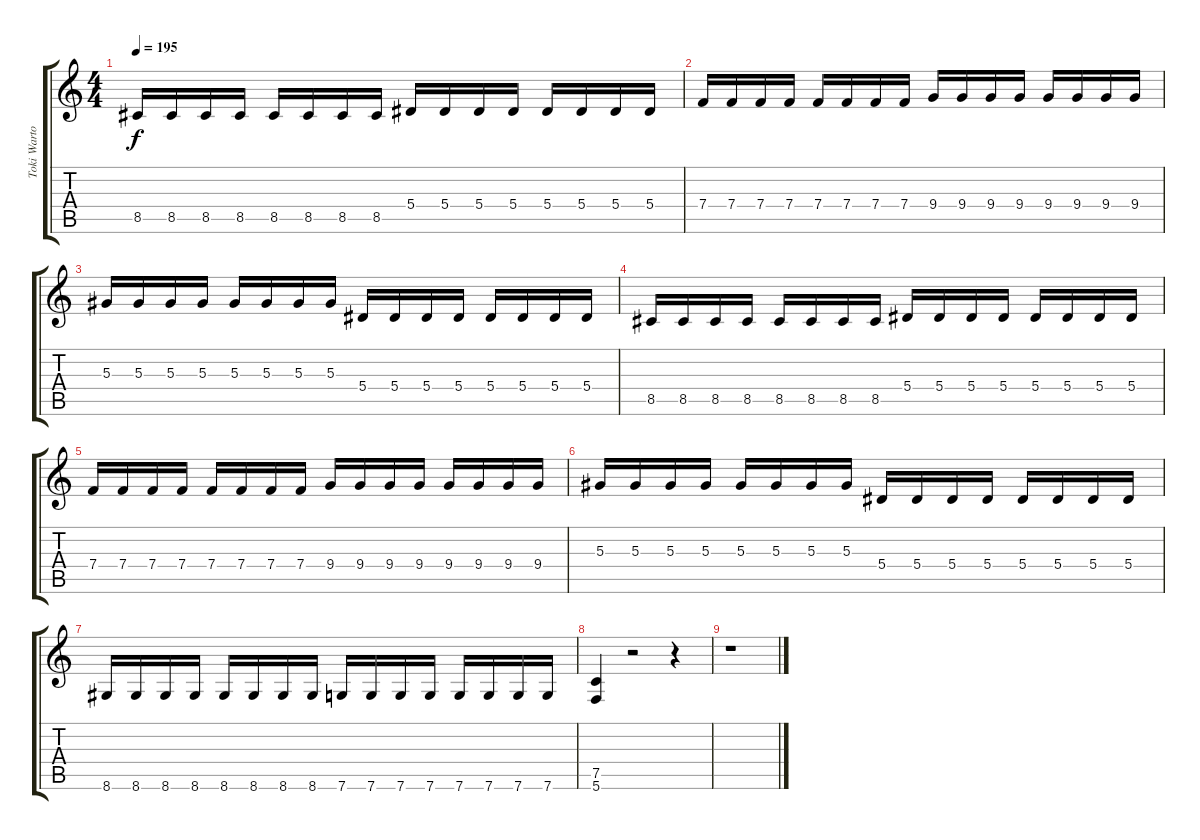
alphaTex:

\track ("Toki Wartooth" "Toki Warto") {instrument distortionguitar}
\staff {score tabs}
\tuning (C4 G3 Eb3 Bb2 F2 C2) {hide}
\ts (4 4)
\tempo 195
\clef g2
\ks aminor
8.5.16{dy f} 8.5.16 8.5.16 8.5.16 8.5.16 8.5.16 8.5.16 8.5.16 5.4.16 5.4.16 5.4.16 5.4.16 5.4.16 5.4.16 5.4.16 5.4.16 |
7.4.16 7.4.16 7.4.16 7.4.16 7.4.16 7.4.16 7.4.16 7.4.16 9.4.16 9.4.16 9.4.16 9.4.16 9.4.16 9.4.16 9.4.16 9.4.16 |
5.3.16 5.3.16 5.3.16 5.3.16 5.3.16 5.3.16 5.3.16 5.3.16 5.4.16 5.4.16 5.4.16 5.4.16 5.4.16 5.4.16 5.4.16 5.4.16 |
8.5.16 8.5.16 8.5.16 8.5.16 8.5.16 8.5.16 8.5.16 8.5.16 5.4.16 5.4.16 5.4.16 5.4.16 5.4.16 5.4.16 5.4.16 5.4.16 |
7.4.16 7.4.16 7.4.16 7.4.16 7.4.16 7.4.16 7.4.16 7.4.16 9.4.16 9.4.16 9.4.16 9.4.16 9.4.16 9.4.16 9.4.16 9.4.16 |
5.3.16 5.3.16 5.3.16 5.3.16 5.3.16 5.3.16 5.3.16 5.3.16 5.4.16 5.4.16 5.4.16 5.4.16 5.4.16 5.4.16 5.4.16 5.4.16 |
8.6.16 8.6.16 8.6.16 8.6.16 8.6.16 8.6.16 8.6.16 8.6.16 7.6.16 7.6.16 7.6.16 7.6.16 7.6.16 7.6.16 7.6.16 7.6.16 |
(7.5 5.6).4 r.2 r.4 |
r.1
